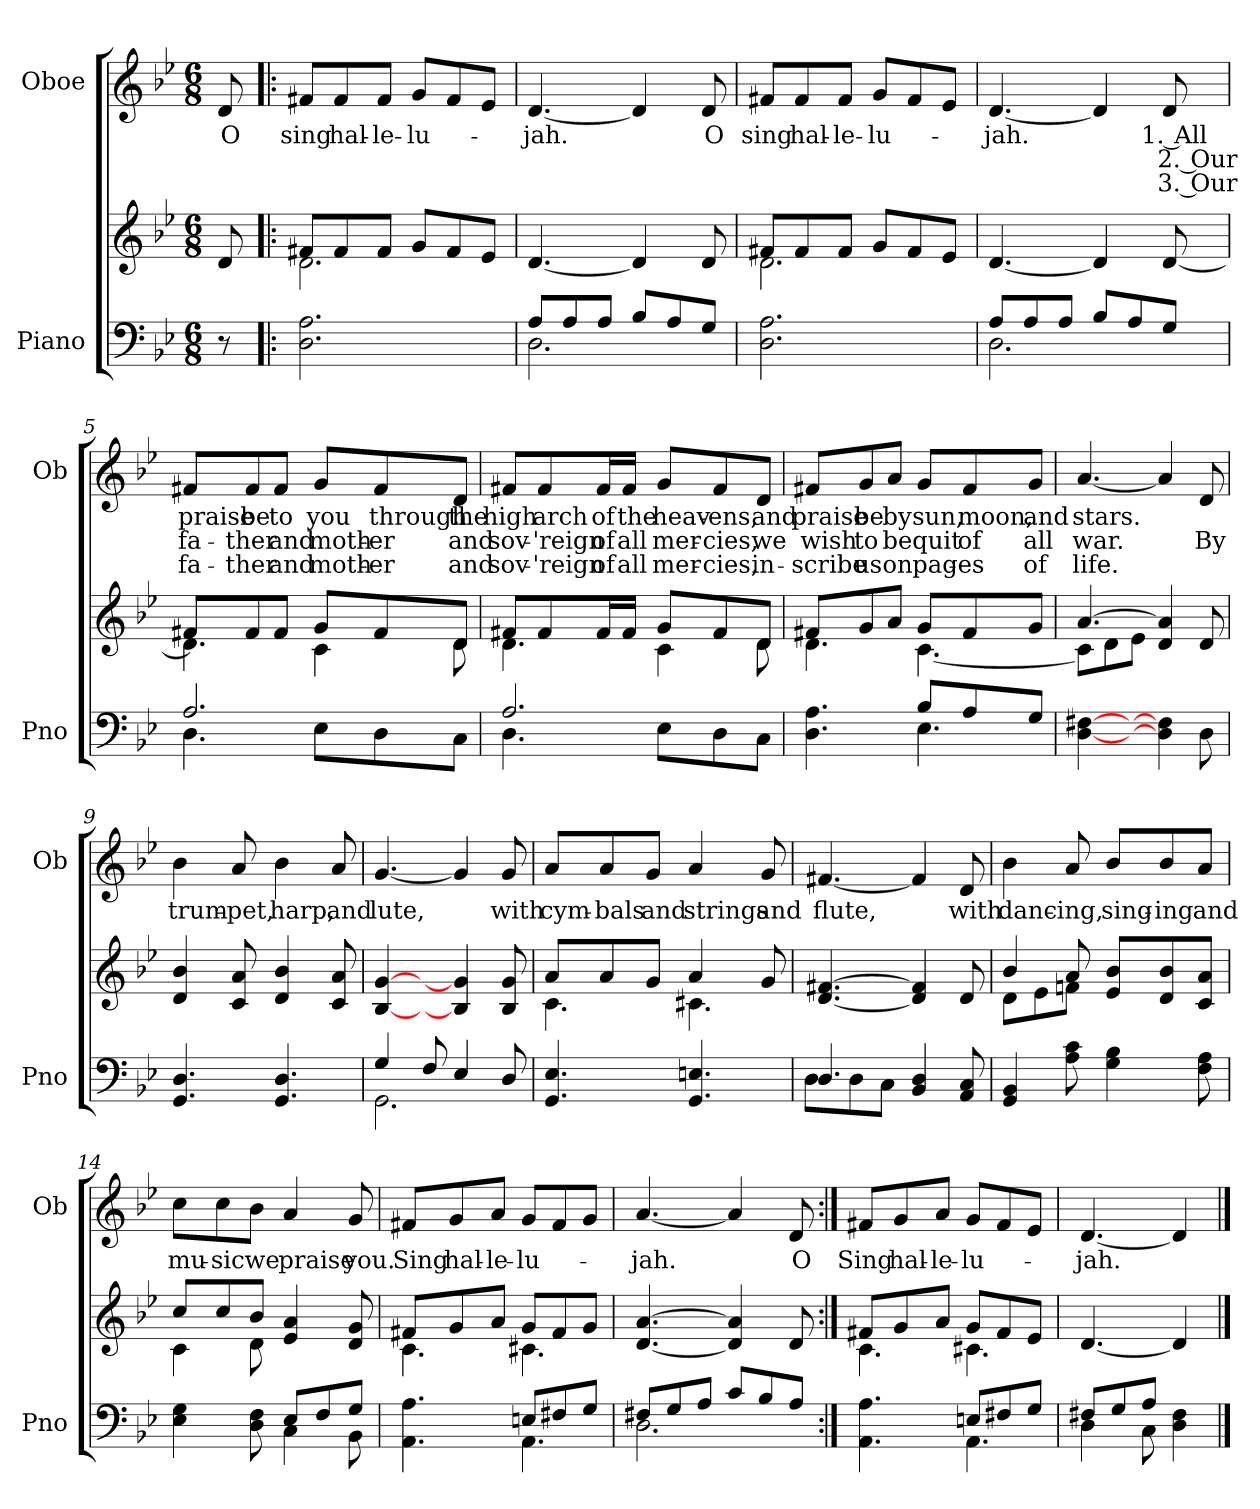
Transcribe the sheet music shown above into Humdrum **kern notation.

**kern	**kern	**kern	**text	**text	**text
*part2	*part2	*part1	*part1	*part1	*part1
*staff3	*staff2	*staff1	*staff1	*staff1	*staff1
*I"Piano	*	*I"Oboe	*	*	*
*I'Pno	*	*I'Ob	*	*	*
*clefF4	*clefG2	*clefG2	*	*	*
*k[b-e-]	*k[b-e-]	*k[b-e-]	*	*	*
*M6/8	*M6/8	*M6/8	*	*	*
*MM72	*MM72	*MM72	*	*	*
=	=	=	=	=	=
!	!	!	!LO:LY:b	!	!
8r	8d/	8d/	O	.	.
=1!|:	=1!|:	=1!|:	=1!|:	=1!|:	=1!|:
*	*^	*	*	*	*
!	!	!	!	!LO:LY:b	!	!
2.D\ 2.A\	8f#X/L	2.d\	8f#X/L	sing	.	.
!	!	!	!	!LO:LY:b	!	!
.	8f#/	.	8f#/	hal-	.	.
!	!	!	!	!LO:LY:b	!	!
.	8f#/J	.	8f#/J	-le-	.	.
!	!	!	!	!LO:LY:b	!	!
.	8g/L	.	8g/L	-lu-	.	.
.	8f#/	.	8f#/	.	.	.
.	8e-/J	.	8e-/J	.	.	.
*	*v	*v	*	*	*	*
=2	=2	=2	=2	=2	=2
*^	*	*	*	*	*
!	!	!	!	!LO:LY:b	!	!
8A/L	2.D\	[<4.d/	[<4.d/	-jah.	.	.
8A/	.	.	.	.	.	.
8A/J	.	.	.	.	.	.
8B-/L	.	4d/]	4d/]	.	.	.
8A/	.	.	.	.	.	.
!	!	!	!	!LO:LY:b	!	!
8G/J	.	8d/	8d/	O	.	.
*v	*v	*	*	*	*	*
=3	=3	=3	=3	=3	=3
*	*^	*	*	*	*
!	!	!	!	!LO:LY:b	!	!
2.D\ 2.A\	8f#X/L	2.d\	8f#X/L	sing	.	.
!	!	!	!	!LO:LY:b	!	!
.	8f#/	.	8f#/	hal-	.	.
!	!	!	!	!LO:LY:b	!	!
.	8f#/J	.	8f#/J	-le-	.	.
!	!	!	!	!LO:LY:b	!	!
.	8g/L	.	8g/L	-lu-	.	.
.	8f#/	.	8f#/	.	.	.
.	8e-/J	.	8e-/J	.	.	.
*	*v	*v	*	*	*	*
=4	=4	=4	=4	=4	=4
*^	*	*	*	*	*
!	!	!	!	!LO:LY:b	!	!
8A/L	2.D\	[<4.d/	[<4.d/	-jah.	.	.
8A/	.	.	.	.	.	.
8A/J	.	.	.	.	.	.
8B-/L	.	4d/]	4d/]	.	.	.
8A/	.	.	.	.	.	.
!	!	!	!	!LO:LY:b	!LO:LY:b	!LO:LY:b
8G/J	.	[<8d/	8d/	1. All	2. Our	3. Our
!!LO:LB:g=z
=5	=5	=5	=5	=5	=5	=5
*	*	*^	*	*	*	*
!	!	!	!	!	!LO:LY:b	!LO:LY:b	!LO:LY:b
2.A/	4.D\	4.d\]	8f#X/L	8f#X/L	praise	fa-	fa-
!	!	!	!	!	!LO:LY:b	!LO:LY:b	!LO:LY:b
.	.	.	8f#/	8f#/	be	-ther	-ther
!	!	!	!	!	!LO:LY:b	!LO:LY:b	!LO:LY:b
.	.	.	8f#/J	8f#/J	to	and	and
!	!	!	!	!	!LO:LY:b	!LO:LY:b	!LO:LY:b
.	8E-\L	8g/L	4c\	8g/L	you	moth-	moth-
!	!	!	!	!	!LO:LY:b	!LO:LY:b	!LO:LY:b
.	8D\	8f#/	.	8f#/	through	-er	-er
!	!	!	!	!	!LO:LY:b	!LO:LY:b	!LO:LY:b
.	8C\J	8d/J	8d\	8d/J	the	and	and
=6	=6	=6	=6	=6	=6	=6	=6
!	!	!	!	!	!LO:LY:b	!LO:LY:b	!LO:LY:b
2.A/	4.D\	8f#X/L	4.d\	8f#X/L	high	sov-	sov-
!	!	!	!	!	!LO:LY:b	!LO:LY:b	!LO:LY:b
.	.	8f#/	.	8f#/	arch	-'reign	-'reign
!	!	!	!	!	!LO:LY:b	!LO:LY:b	!LO:LY:b
.	.	16f#/L	.	16f#/L	of	of	of
!	!	!	!	!	!LO:LY:b	!LO:LY:b	!LO:LY:b
.	.	16f#/JJ	.	16f#/JJ	the	all	all
!	!	!	!	!	!LO:LY:b	!LO:LY:b	!LO:LY:b
.	8E-\L	8g/L	4c\	8g/L	heav-	mer-	mer-
!	!	!	!	!	!LO:LY:b	!LO:LY:b	!LO:LY:b
.	8D\	8f#/	.	8f#/	-ens,	-cies,	-cies,
!	!	!	!	!	!LO:LY:b	!LO:LY:b	!LO:LY:b
.	8C\J	8d/J	8d\	8d/J	and	we	in-
!!LO:LB:g=z
=7	=7	=7	=7	=7	=7	=7	=7
!	!	!	!	!	!LO:LY:b	!LO:LY:b	!LO:LY:b
4.D\ 4.A\	4.ryy	8f#X/L	4.d\	8f#X/L	praise	wish	-scribe
!	!	!	!	!	!LO:LY:b	!LO:LY:b	!LO:LY:b
.	.	8g/	.	8g/	be	to	us
!	!	!	!	!	!LO:LY:b	!LO:LY:b	!LO:LY:b
.	.	8a/J	.	8a/J	by	be	on
!	!	!	!	!	!LO:LY:b	!LO:LY:b	!LO:LY:b
4.E-\	8B-/L	8g/L	[4.c\	8g/L	sun,	quit	pag-
!	!	!	!	!	!LO:LY:b	!LO:LY:b	!LO:LY:b
.	8A/	8f#/	.	8f#/	moon,	of	-es
!	!	!	!	!	!LO:LY:b	!LO:LY:b	!LO:LY:b
.	8G/J	8g/J	.	8g/J	and	all	of
=8	=8	=8	=8	=8	=8	=8	=8
!	!	!	!	!	!LO:LY:b	!LO:LY:b	!LO:LY:b
*v	*v	*	*	*	*	*	*
[<4D\ [>4F#X\	[>4.a/	8c\L]	[<4.a/	stars.	war.	life.
.	.	8d\	.	.	.	.
8ryy	.	8e-\J	.	.	.	.
4D\] 4F#\]	4d/ 4a/]	4.ryy	4a/]	.	.	.
!	!	!	!	!	!LO:LY:b	!
8D\	8d/	.	8d/	.	By	.
*	*v	*v	*	*	*	*
!!LO:PB:g=z
=9	=9	=9	=9	=9	=9
!	!	!	!LO:LY:b	!	!
4.GG/ 4.D/	4d/ 4b-/	4b-\	trum-	.	.
!	!	!	!LO:LY:b	!	!
.	8c/ 8a/	8a/	-pet,	.	.
!	!	!	!LO:LY:b	!	!
4.GG/ 4.D/	4d/ 4b-/	4b-\	harp,	.	.
!	!	!	!LO:LY:b	!	!
.	8c/ 8a/	8a/	and	.	.
=10	=10	=10	=10	=10	=10
*^	*	*	*	*	*
!	!	!	!	!LO:LY:b	!	!
4G/	2.GG\	[<4B-/ [>4g/	[<4.g/	lute,	.	.
8F/	.	8ryy	.	.	.	.
4E-/	.	4B-/] 4g/]	4g/]	.	.	.
!	!	!	!	!LO:LY:b	!	!
8D/	.	8B-/ 8g/	8g/	with	.	.
*v	*v	*	*	*	*	*
=11	=11	=11	=11	=11	=11
*	*^	*	*	*	*
!	!	!	!	!LO:LY:b	!	!
4.GG/ 4.E-/	8a/L	4.c\	8a/L	cym-	.	.
!	!	!	!	!LO:LY:b	!	!
.	8a/	.	8a/	-bals	.	.
!	!	!	!	!LO:LY:b	!	!
.	8g/J	.	8g/J	and	.	.
!	!	!	!	!LO:LY:b	!	!
4.GG/ 4.En/	4a/	4.c#X\	4a/	strings	.	.
!	!	!	!	!LO:LY:b	!	!
.	8g/	.	8g/	and	.	.
*	*v	*v	*	*	*	*
=12	=12	=12	=12	=12	=12
*^	*	*	*	*	*
!	!	!	!	!LO:LY:b	!	!
4.D/	8D\L	[<4.d/ [>4.f#X/	[<4.f#X/	flute,	.	.
.	8D\	.	.	.	.	.
.	8C\J	.	.	.	.	.
4BB-/ 4D/	4.ryy	4d/] 4f#/]	4f#/]	.	.	.
!	!	!	!	!LO:LY:b	!	!
8AA/ 8C/	.	8d/	8d/	with	.	.
*v	*v	*	*	*	*	*
!!LO:LB:g=z
=13	=13	=13	=13	=13	=13
*	*^	*	*	*	*
!	!	!	!	!LO:LY:b	!	!
4GG/ 4BB-/	4b-/	8d\L	4b-\	danc-	.	.
.	.	8e-\	.	.	.	.
!	!	!	!	!LO:LY:b	!	!
8A\ 8c\	8a/	8fn\J	8a/	-ing,	.	.
!	!	!	!	!LO:LY:b	!	!
4G\ 4B-\	8e-/ 8b-/L	4.ryy	8b-/L	sing-	.	.
!	!	!	!	!LO:LY:b	!	!
.	8d/ 8b-/	.	8b-/	-ing	.	.
!	!	!	!	!LO:LY:b	!	!
8F\ 8A\	8c/ 8a/J	.	8a/J	and	.	.
=14	=14	=14	=14	=14	=14	=14
*^	*	*	*	*	*	*
!	!	!	!	!	!LO:LY:b	!	!
4E-\ 4G\	4.ryy	8cc/L	4c\	8cc\L	mu-	.	.
!	!	!	!	!	!LO:LY:b	!	!
.	.	8cc/	.	8cc\	-sic	.	.
!	!	!	!	!	!LO:LY:b	!	!
8D\ 8F\	.	8b-/J	8d\	8b-\J	we	.	.
!	!	!	!	!	!LO:LY:b	!	!
4C\	8E-/L	4e-/ 4a/	4.ryy	4a/	praise	.	.
.	8F/	.	.	.	.	.	.
!	!	!	!	!	!LO:LY:b	!	!
8BB-\	8G/J	8d/ 8g/	.	8g/	you.	.	.
=15	=15	=15	=15	=15	=15	=15	=15
!	!	!	!	!	!LO:LY:b	!	!
4.AA\ 4.A\	4.ryy	8f#X/L	4.c\	8f#X/L	Sing	.	.
!	!	!	!	!	!LO:LY:b	!	!
.	.	8g/	.	8g/	hal-	.	.
!	!	!	!	!	!LO:LY:b	!	!
.	.	8a/J	.	8a/J	-le-	.	.
!	!	!	!	!	!LO:LY:b	!	!
4.AA\	8En/L	8g/L	4.c#X\	8g/L	-lu-	.	.
.	8F#X/	8f#/	.	8f#/	.	.	.
.	8G/J	8g/J	.	8g/J	.	.	.
*	*	*v	*v	*	*	*	*
!!LO:LB:g=z
=16	=16	=16	=16	=16	=16	=16
!	!	!	!	!LO:LY:b	!	!
8F#X/L	2.D\	[<4.d/ [>4.a/	[<4.a/	-jah.	.	.
8G/	.	.	.	.	.	.
8A/J	.	.	.	.	.	.
8c/L	.	4d/] 4a/]	4a/]	.	.	.
8B-/	.	.	.	.	.	.
!	!	!	!	!LO:LY:b	!	!
8A/J	.	8d/	8d/	O	.	.
=17:|!	=17:|!	=17:|!	=17:|!	=17:|!	=17:|!	=17:|!
*	*	*^	*	*	*	*
!	!	!	!	!	!LO:LY:b	!	!
4.AA\ 4.A\	4.ryy	8f#X/L	4.c\	8f#X/L	Sing	.	.
!	!	!	!	!	!LO:LY:b	!	!
.	.	8g/	.	8g/	hal-	.	.
!	!	!	!	!	!LO:LY:b	!	!
.	.	8a/J	.	8a/J	-le-	.	.
!	!	!	!	!	!LO:LY:b	!	!
4.AA\	8En/L	8g/L	4.c#X\	8g/L	-lu-	.	.
.	8F#X/	8f#/	.	8f#/	.	.	.
.	8G/J	8e-/J	.	8e-/J	.	.	.
*	*	*v	*v	*	*	*	*
=18	=18	=18	=18	=18	=18	=18
!	!	!	!	!LO:LY:b	!	!
8F#X/L	4D\	[<4.d/	[<4.d/	-jah.	.	.
8G/	.	.	.	.	.	.
8A/J	8C\	.	.	.	.	.
4D\ 4F#\	4ryy	4d/]	4d/]	.	.	.
*v	*v	*	*	*	*	*
==	==	==	==	==	==
*-	*-	*-	*-	*-	*-
